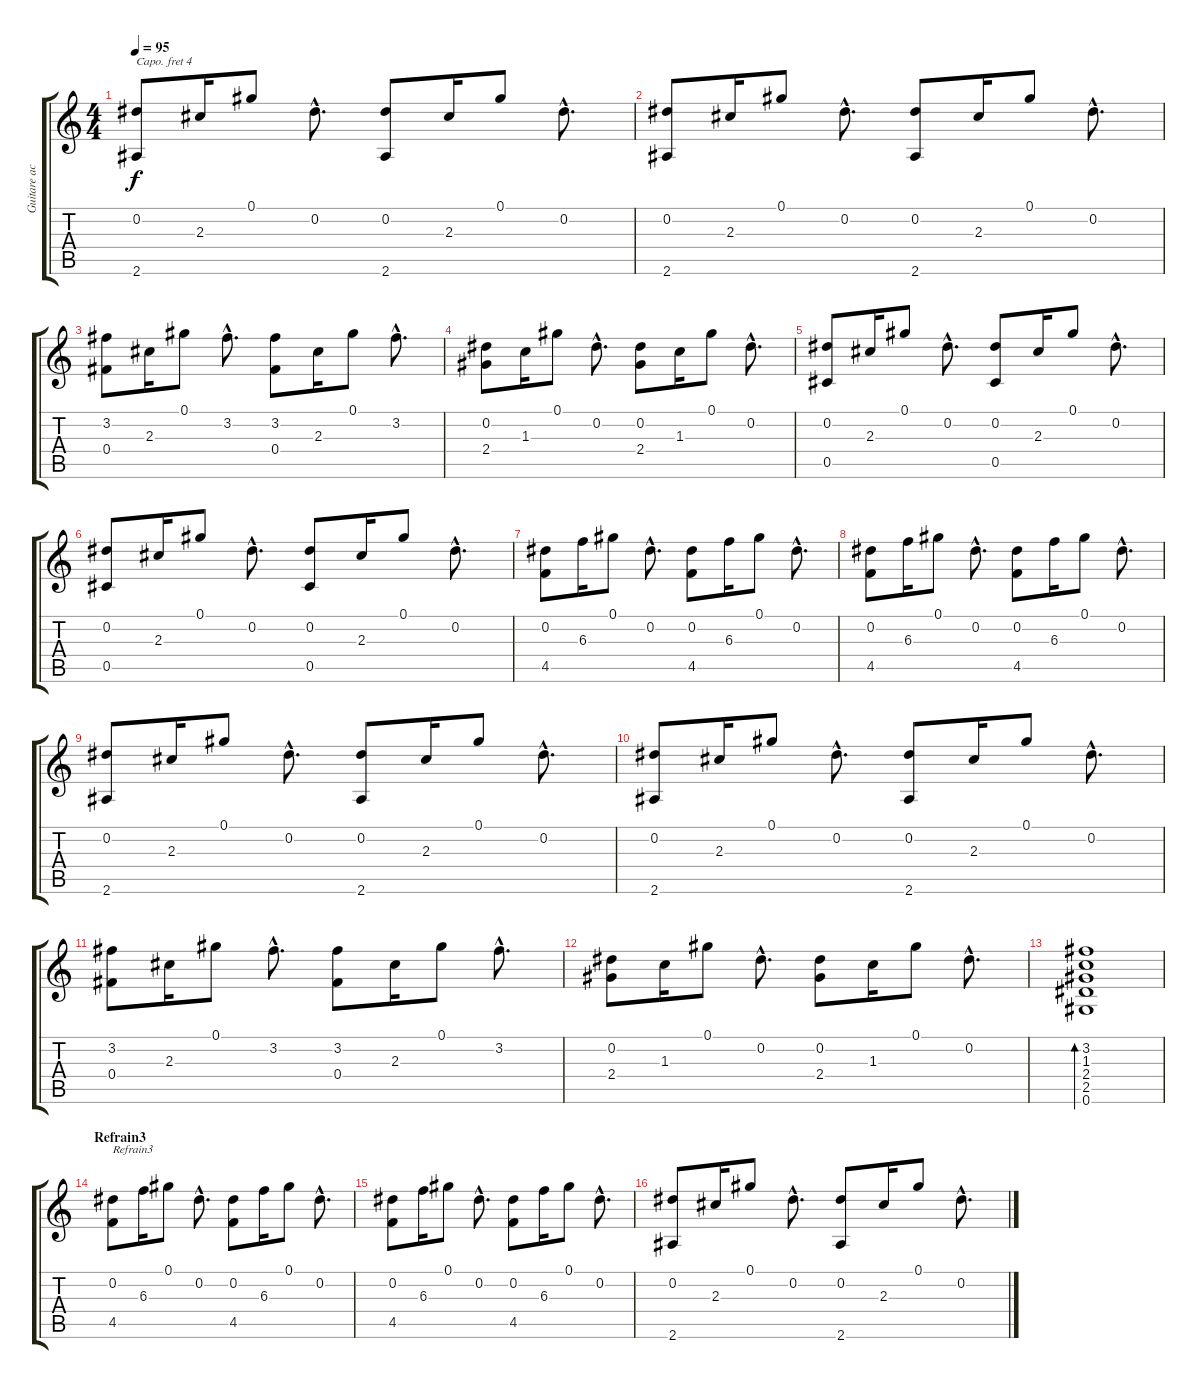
\track ("Guitare acoustique1" "Guitare ac") {instrument acousticguitarnylon}
\staff {score tabs}
\capo 4
\tuning (E4 B3 G3 D3 A2 E2) {hide}
\ts (4 4)
\tempo 95
\clef g2
\ks c
(0.2 2.6).8{dy f} 2.3.16 0.1.8 0.2{hac}.8{d} (0.2 2.6).8 2.3.16 0.1.8 0.2{hac}.8{d} |
(0.2 2.6).8 2.3.16 0.1.8 0.2{hac}.8{d} (0.2 2.6).8 2.3.16 0.1.8 0.2{hac}.8{d} |
(3.2 0.4).8 2.3.16 0.1.8 3.2{hac}.8{d} (3.2 0.4).8 2.3.16 0.1.8 3.2{hac}.8{d} |
(0.2 2.4).8 1.3.16 0.1.8 0.2{hac}.8{d} (0.2 2.4).8 1.3.16 0.1.8 0.2{hac}.8{d} |
(0.2 0.5).8 2.3.16 0.1.8 0.2{hac}.8{d} (0.2 0.5).8 2.3.16 0.1.8 0.2{hac}.8{d} |
(0.2 0.5).8 2.3.16 0.1.8 0.2{hac}.8{d} (0.2 0.5).8 2.3.16 0.1.8 0.2{hac}.8{d} |
(0.2 4.5).8 6.3.16 0.1.8 0.2{hac}.8{d} (0.2 4.5).8 6.3.16 0.1.8 0.2{hac}.8{d} |
(0.2 4.5).8 6.3.16 0.1.8 0.2{hac}.8{d} (0.2 4.5).8 6.3.16 0.1.8 0.2{hac}.8{d} |
(0.2 2.6).8 2.3.16 0.1.8 0.2{hac}.8{d} (0.2 2.6).8 2.3.16 0.1.8 0.2{hac}.8{d} |
(0.2 2.6).8 2.3.16 0.1.8 0.2{hac}.8{d} (0.2 2.6).8 2.3.16 0.1.8 0.2{hac}.8{d} |
(3.2 0.4).8 2.3.16 0.1.8 3.2{hac}.8{d} (3.2 0.4).8 2.3.16 0.1.8 3.2{hac}.8{d} |
(0.2 2.4).8 1.3.16 0.1.8 0.2{hac}.8{d} (0.2 2.4).8 1.3.16 0.1.8 0.2{hac}.8{d} |
(3.2 1.3 2.4 2.5 0.6).1{bd 120} |
\section ("" "Refrain3")
(0.2 4.5).8{txt "Refrain3"} 6.3.16 0.1.8 0.2{hac}.8{d} (0.2 4.5).8 6.3.16 0.1.8 0.2{hac}.8{d} |
(0.2 4.5).8 6.3.16 0.1.8 0.2{hac}.8{d} (0.2 4.5).8 6.3.16 0.1.8 0.2{hac}.8{d} |
(0.2 2.6).8 2.3.16 0.1.8 0.2{hac}.8{d} (0.2 2.6).8 2.3.16 0.1.8 0.2{hac}.8{d}
